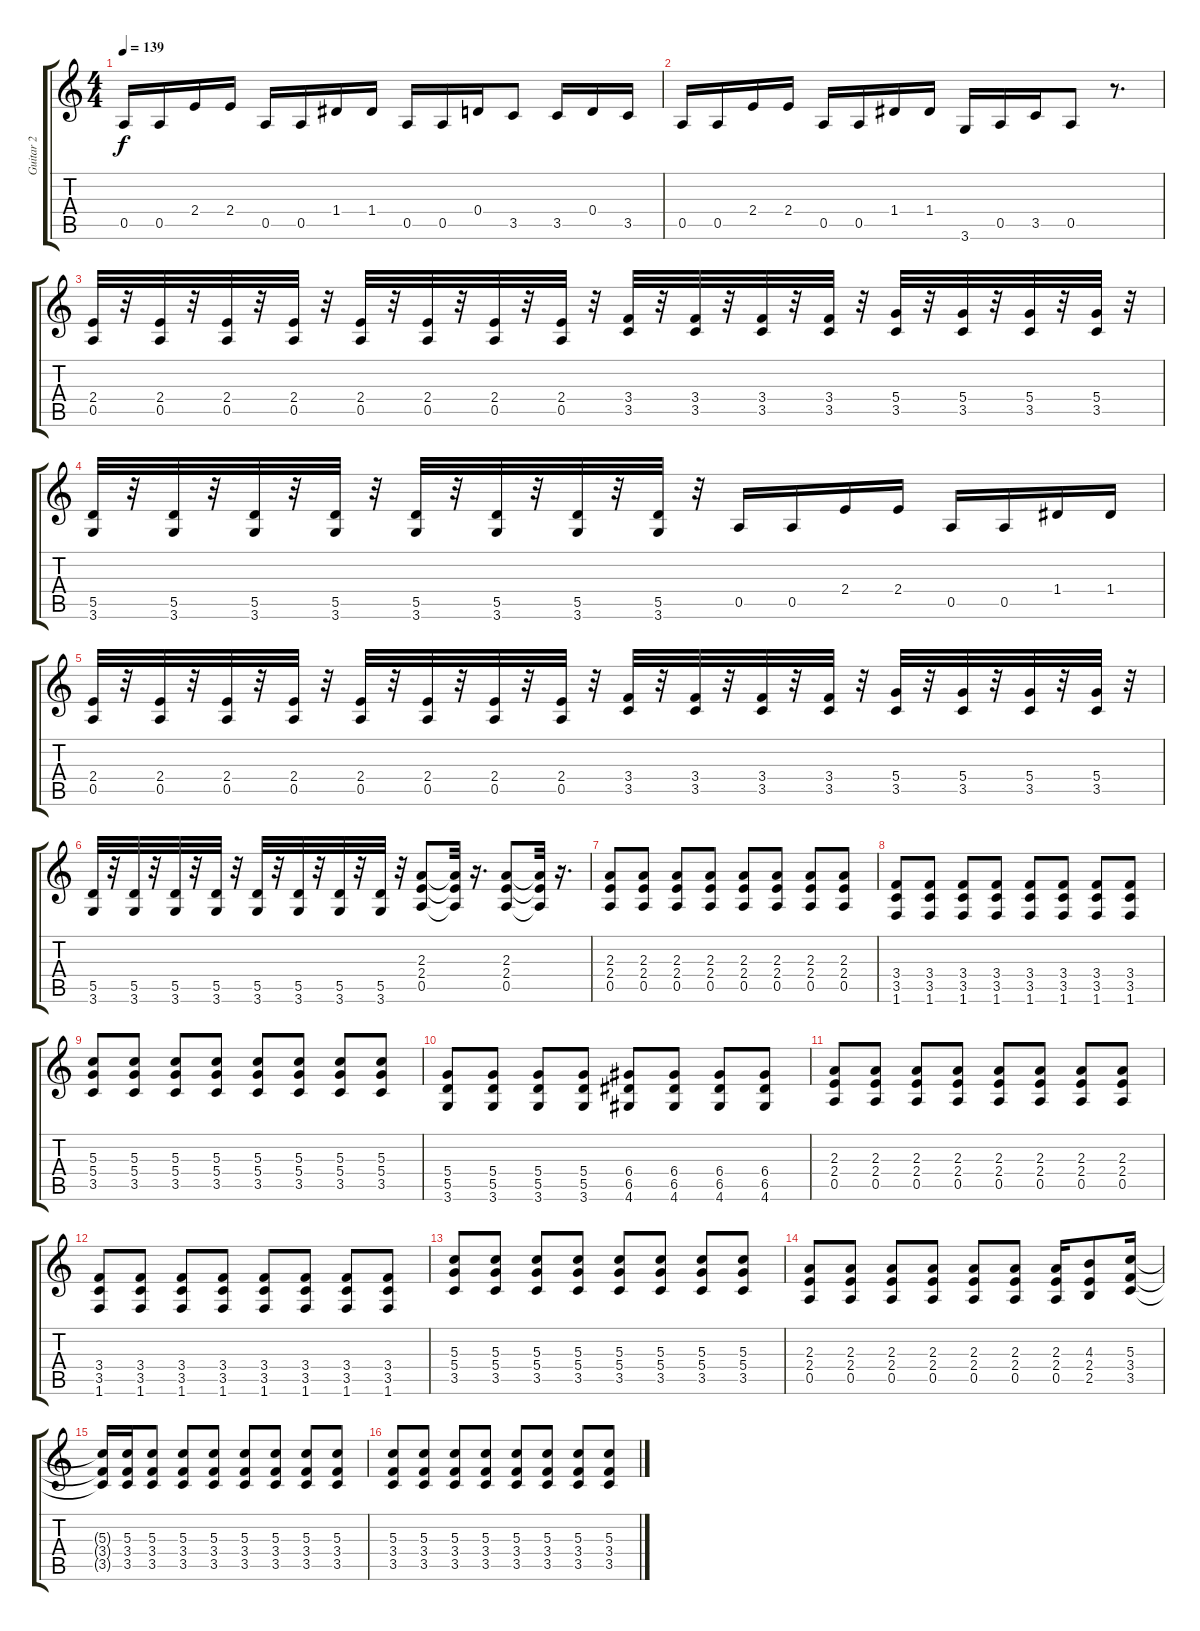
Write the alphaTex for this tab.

\track ("Guitar 2" "Guitar 2") {instrument distortionguitar}
\staff {score tabs}
\tuning (E4 B3 G3 D3 A2 E2) {hide}
\ts (4 4)
\tempo 139
\clef g2
\ks c
0.5.16{dy f} 0.5.16 2.4.16 2.4.16 0.5.16 0.5.16 1.4.16 1.4.16 0.5.16 0.5.16 0.4.16 3.5.8 3.5.16 0.4.16 3.5.16 |
0.5.16 0.5.16 2.4.16 2.4.16 0.5.16 0.5.16 1.4.16 1.4.16 3.6.16 0.5.16 3.5.16 0.5.8 r.8{d} |
(2.4 0.5).32 r.32 (2.4 0.5).32 r.32 (2.4 0.5).32 r.32 (2.4 0.5).32 r.32 (2.4 0.5).32 r.32 (2.4 0.5).32 r.32 (2.4 0.5).32 r.32 (2.4 0.5).32 r.32 (3.4 3.5).32 r.32 (3.4 3.5).32 r.32 (3.4 3.5).32 r.32 (3.4 3.5).32 r.32 (5.4 3.5).32 r.32 (5.4 3.5).32 r.32 (5.4 3.5).32 r.32 (5.4 3.5).32 r.32 |
(5.5 3.6).32 r.32 (5.5 3.6).32 r.32 (5.5 3.6).32 r.32 (5.5 3.6).32 r.32 (5.5 3.6).32 r.32 (5.5 3.6).32 r.32 (5.5 3.6).32 r.32 (5.5 3.6).32 r.32 0.5.16 0.5.16 2.4.16 2.4.16 0.5.16 0.5.16 1.4.16 1.4.16 |
(2.4 0.5).32 r.32 (2.4 0.5).32 r.32 (2.4 0.5).32 r.32 (2.4 0.5).32 r.32 (2.4 0.5).32 r.32 (2.4 0.5).32 r.32 (2.4 0.5).32 r.32 (2.4 0.5).32 r.32 (3.4 3.5).32 r.32 (3.4 3.5).32 r.32 (3.4 3.5).32 r.32 (3.4 3.5).32 r.32 (5.4 3.5).32 r.32 (5.4 3.5).32 r.32 (5.4 3.5).32 r.32 (5.4 3.5).32 r.32 |
(5.5 3.6).32 r.32 (5.5 3.6).32 r.32 (5.5 3.6).32 r.32 (5.5 3.6).32 r.32 (5.5 3.6).32 r.32 (5.5 3.6).32 r.32 (5.5 3.6).32 r.32 (5.5 3.6).32 r.32 (2.3 2.4 0.5).8 (2.3{t} 2.4{t} 0.5{t}).32 r.16{d} (2.3 2.4 0.5).8 (2.3{t} 2.4{t} 0.5{t}).32 r.16{d} |
(2.3 2.4 0.5).8 (2.3 2.4 0.5).8 (2.3 2.4 0.5).8 (2.3 2.4 0.5).8 (2.3 2.4 0.5).8 (2.3 2.4 0.5).8 (2.3 2.4 0.5).8 (2.3 2.4 0.5).8 |
(3.4 3.5 1.6).8 (3.4 3.5 1.6).8 (3.4 3.5 1.6).8 (3.4 3.5 1.6).8 (3.4 3.5 1.6).8 (3.4 3.5 1.6).8 (3.4 3.5 1.6).8 (3.4 3.5 1.6).8 |
(5.3 5.4 3.5).8 (5.3 5.4 3.5).8 (5.3 5.4 3.5).8 (5.3 5.4 3.5).8 (5.3 5.4 3.5).8 (5.3 5.4 3.5).8 (5.3 5.4 3.5).8 (5.3 5.4 3.5).8 |
(5.4 5.5 3.6).8 (5.4 5.5 3.6).8 (5.4 5.5 3.6).8 (5.4 5.5 3.6).8 (6.4 6.5 4.6).8 (6.4 6.5 4.6).8 (6.4 6.5 4.6).8 (6.4 6.5 4.6).8 |
(2.3 2.4 0.5).8 (2.3 2.4 0.5).8 (2.3 2.4 0.5).8 (2.3 2.4 0.5).8 (2.3 2.4 0.5).8 (2.3 2.4 0.5).8 (2.3 2.4 0.5).8 (2.3 2.4 0.5).8 |
(3.4 3.5 1.6).8 (3.4 3.5 1.6).8 (3.4 3.5 1.6).8 (3.4 3.5 1.6).8 (3.4 3.5 1.6).8 (3.4 3.5 1.6).8 (3.4 3.5 1.6).8 (3.4 3.5 1.6).8 |
(5.3 5.4 3.5).8 (5.3 5.4 3.5).8 (5.3 5.4 3.5).8 (5.3 5.4 3.5).8 (5.3 5.4 3.5).8 (5.3 5.4 3.5).8 (5.3 5.4 3.5).8 (5.3 5.4 3.5).8 |
(2.3 2.4 0.5).8 (2.3 2.4 0.5).8 (2.3 2.4 0.5).8 (2.3 2.4 0.5).8 (2.3 2.4 0.5).8 (2.3 2.4 0.5).8 (2.3 2.4 0.5).16 (4.3 2.4 2.5).8 (5.3 3.4 3.5).16 |
(5.3{t} 3.4{t} 3.5{t}).16 (5.3 3.4 3.5).16 (5.3 3.4 3.5).8 (5.3 3.4 3.5).8 (5.3 3.4 3.5).8 (5.3 3.4 3.5).8 (5.3 3.4 3.5).8 (5.3 3.4 3.5).8 (5.3 3.4 3.5).8 |
(5.3 3.4 3.5).8 (5.3 3.4 3.5).8 (5.3 3.4 3.5).8 (5.3 3.4 3.5).8 (5.3 3.4 3.5).8 (5.3 3.4 3.5).8 (5.3 3.4 3.5).8 (5.3 3.4 3.5).8
